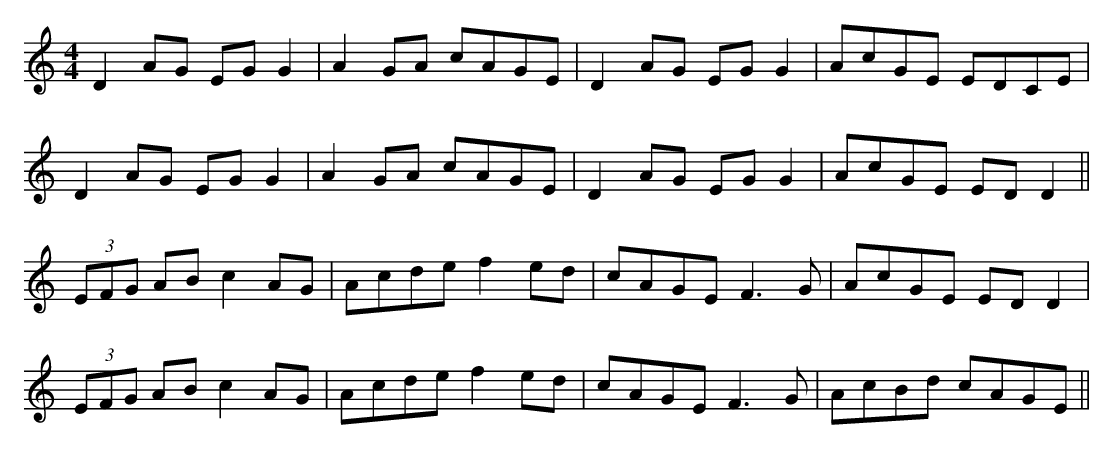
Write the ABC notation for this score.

X:1
M:4/4
K:Ddor
D2 AG EG G2|A2 GA cAGE|D2 AG EG G2|AcGE EDCE|
D2 AG EG G2|A2 GA cAGE|D2 AG EG G2|AcGE EDD2||
(3EFG AB c2 AG|Acde f2 ed|cAGE F3G|AcGE EDD2|
(3EFG AB c2 AG|Acde f2 ed|cAGE F3G|AcBd cAGE||
